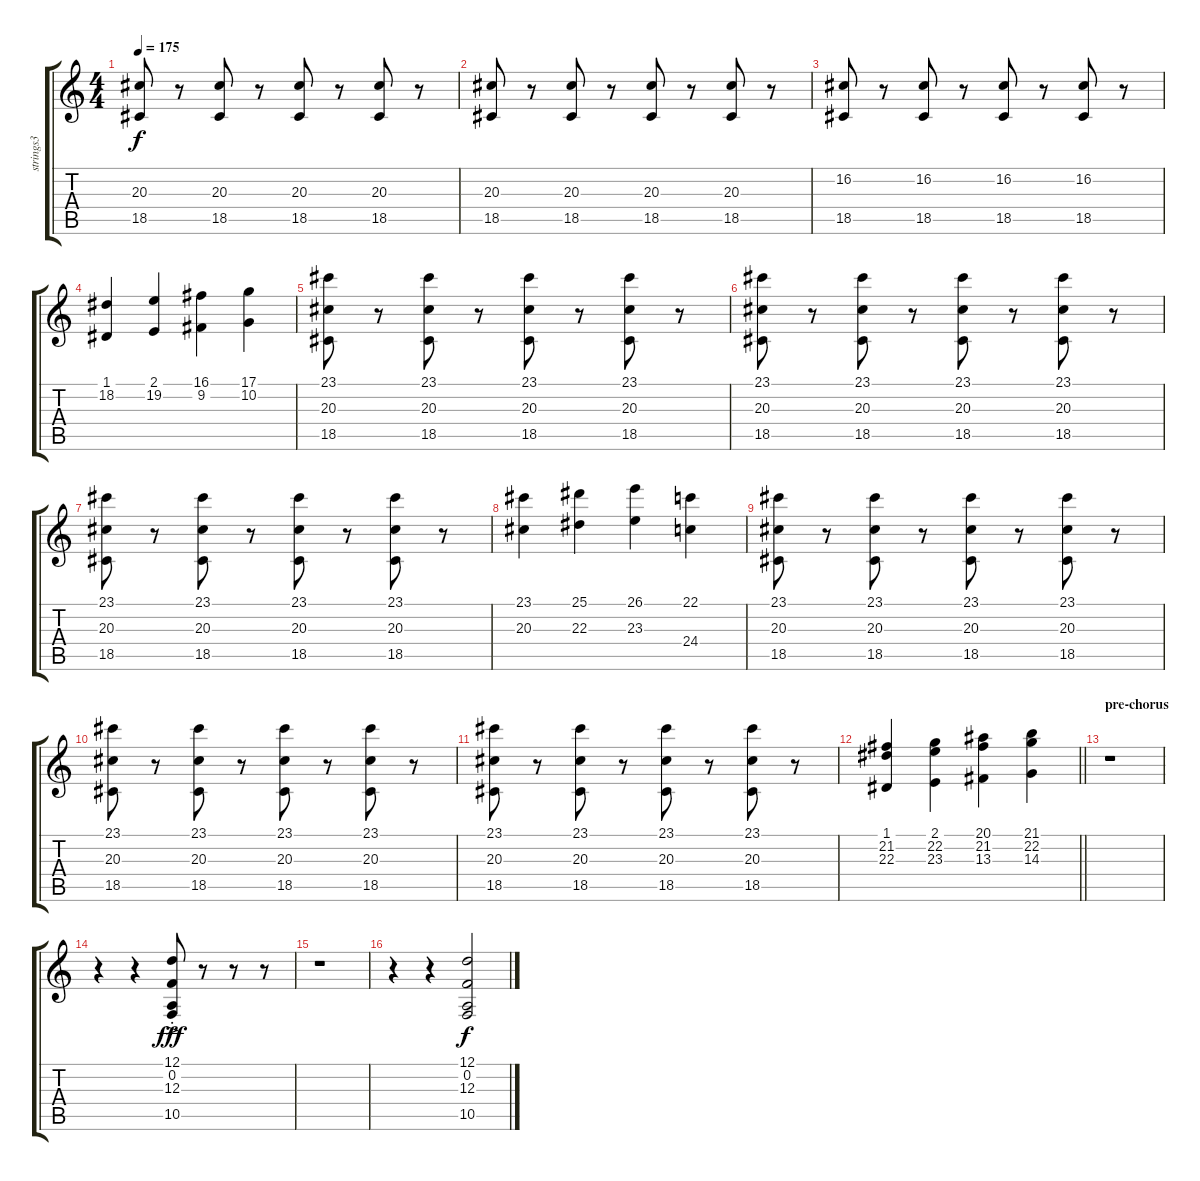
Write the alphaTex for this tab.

\track ("strings3" "strings3") {instrument stringensemble1}
\staff {score tabs}
\tuning (D4 A3 F3 C3 G2 C2) {hide}
\ts (4 4)
\tempo 175
\clef g2
\ks c
(20.3 18.5).8{dy f} r.8 (20.3 18.5).8 r.8 (20.3 18.5).8 r.8 (20.3 18.5).8 r.8 |
(20.3 18.5).8 r.8 (20.3 18.5).8 r.8 (20.3 18.5).8 r.8 (20.3 18.5).8 r.8 |
(16.2 18.5).8 r.8 (16.2 18.5).8 r.8 (16.2 18.5).8 r.8 (16.2 18.5).8 r.8 |
(1.1 18.2).4 (2.1 19.2).4 (16.1 9.2).4 (17.1 10.2).4 |
(23.1 20.3 18.5).8 r.8 (23.1 20.3 18.5).8 r.8 (23.1 20.3 18.5).8 r.8 (23.1 20.3 18.5).8 r.8 |
(23.1 20.3 18.5).8 r.8 (23.1 20.3 18.5).8 r.8 (23.1 20.3 18.5).8 r.8 (23.1 20.3 18.5).8 r.8 |
(23.1 20.3 18.5).8 r.8 (23.1 20.3 18.5).8 r.8 (23.1 20.3 18.5).8 r.8 (23.1 20.3 18.5).8 r.8 |
(23.1 20.3).4 (25.1 22.3).4 (26.1 23.3).4 (22.1 24.4).4 |
(23.1 20.3 18.5).8 r.8 (23.1 20.3 18.5).8 r.8 (23.1 20.3 18.5).8 r.8 (23.1 20.3 18.5).8 r.8 |
(23.1 20.3 18.5).8 r.8 (23.1 20.3 18.5).8 r.8 (23.1 20.3 18.5).8 r.8 (23.1 20.3 18.5).8 r.8 |
(23.1 20.3 18.5).8 r.8 (23.1 20.3 18.5).8 r.8 (23.1 20.3 18.5).8 r.8 (23.1 20.3 18.5).8 r.8 |
\barLineRight lightlight
(1.1 21.2 22.3).4 (2.1 22.2 23.3).4 (20.1 21.2 13.3).4 (21.1 22.2 14.3).4 |
\section ("" "pre-chorus")
r.1 |
r.4 r.4 (12.1{ac st} 0.2{ac st} 12.3{ac st} 10.5{ac st}).8{dy fff} r.8 r.8 r.8 |
r.1 |
r.4 r.4 (12.1 0.2 12.3 10.5).2{dy f}
